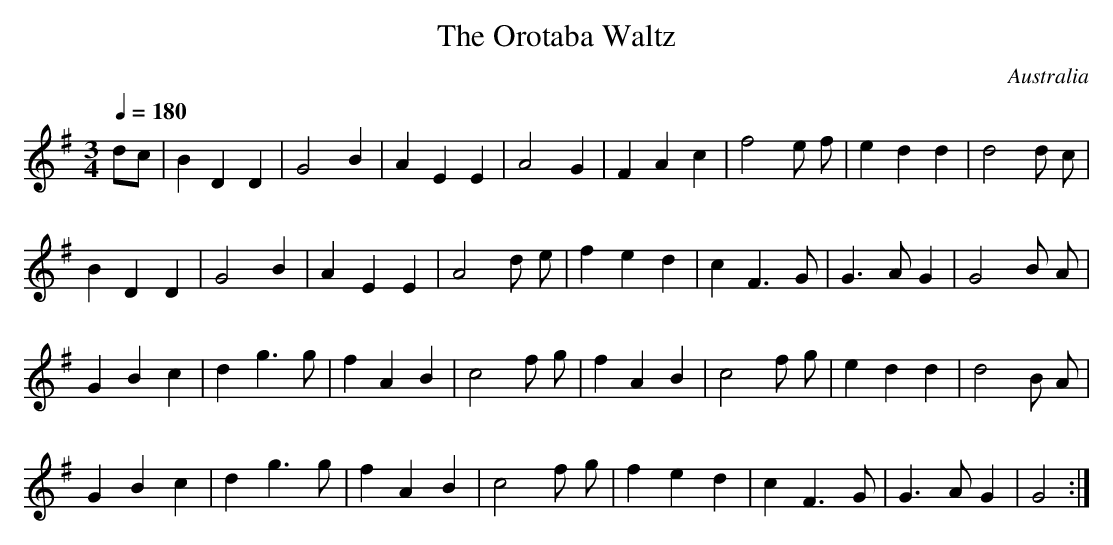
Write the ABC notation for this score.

X:1
T:Orotaba Waltz, The
O:Australia
Q:1/4=180
M:3/4
L:1/4
K:G
d/c/ | B D D | G2 B | A E E | A2 G | F A c | f2 e/ f/ | e d d | d2 d/ c/ |
B D D | G2 B | A E E | A2 d/ e/| f e d | c F3/ G/ | G3/ A/ G | G2 B/ A/ |
G B c | d g3/ g/ | f A B | c2 f/ g/ | f A B | c2 f/ g/ | e d d | d2 B/ A/ |
G B c | d g3/ g/ | f A B | c2 f/ g/ | f e d |c F3/ G/ | G3/ A/ G | G2 :|
